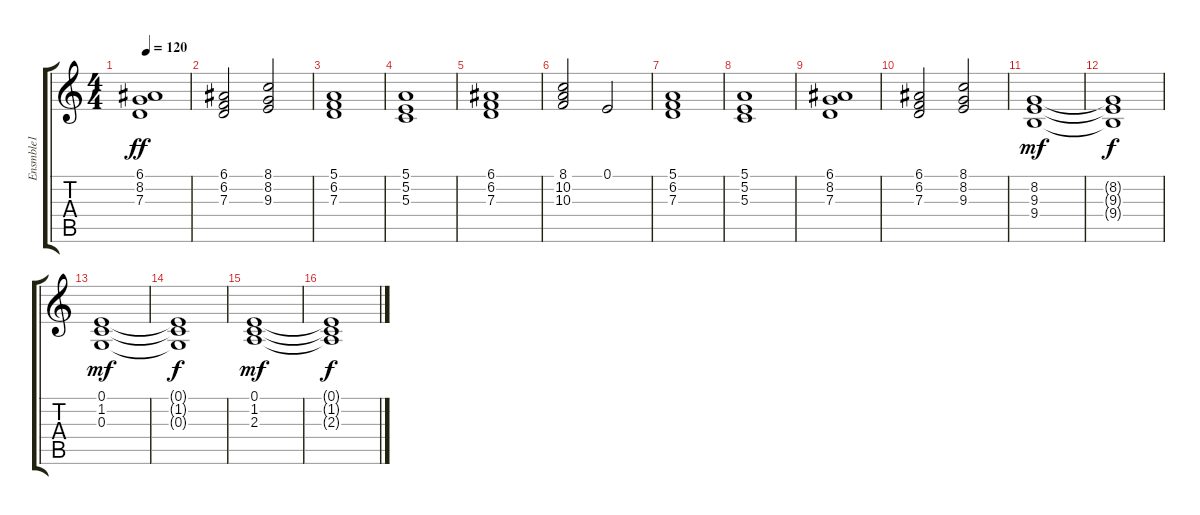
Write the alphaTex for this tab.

\track ("Ensmble1" "Ensmble1") {instrument stringensemble1}
\staff {score tabs}
\tuning (E4 B3 G3 D3 A2 E2) {hide}
\ts (4 4)
\tempo 120
\clef g2
\ks c
(6.1 8.2 7.3).1{dy ff} |
(6.1 6.2 7.3).2 (8.1 8.2 9.3).2 |
(5.1 6.2 7.3).1 |
(5.1 5.2 5.3).1 |
(6.1 6.2 7.3).1 |
(8.1 10.2 10.3).2 0.1.2 |
(5.1 6.2 7.3).1 |
(5.1 5.2 5.3).1 |
(6.1 8.2 7.3).1 |
(6.1 6.2 7.3).2 (8.1 8.2 9.3).2 |
(8.2 9.3 9.4).1{dy mf} |
(8.2{t} 9.3{t} 9.4{t}).1{dy f} |
(0.1 1.2 0.3).1{dy mf} |
(0.1{t} 1.2{t} 0.3{t}).1{dy f} |
(0.1 1.2 2.3).1{dy mf} |
(0.1{t} 1.2{t} 2.3{t}).1{dy f}
